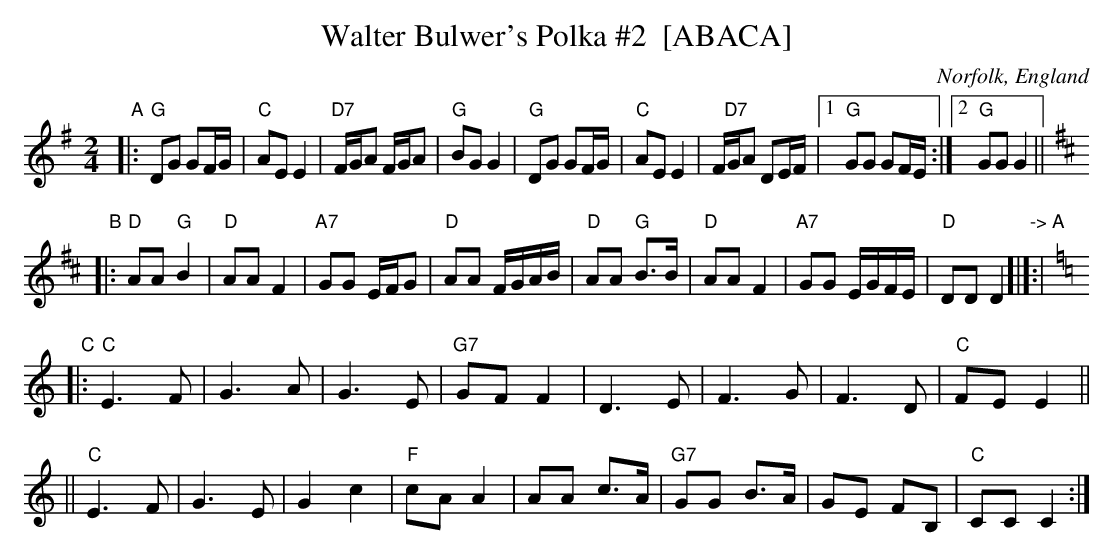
X:1
T: Walter Bulwer's Polka #2  [ABACA]
O: Norfolk, England
M: 2/4
L: 1/8
K: G
"A"\
|: "G"DG GF/G/ | "C"AE E2 | "D7"F/G/A F/G/A | "G"BG G2 \
|  "G"DG GF/G/ | "C"AE E2 | F/"D7"G/A DE/F/ |1 "G"GG GF/E/ :|2 "G"GG G2 ||
K:D
"B"\
|: "D"AA "G"B2  | "D"AA F2 | "A7"GG E/F/G    | "D"AA F/G/A/B/ \
|  "D"AA "G"B>B | "D"AA F2 | "A7"GG E/G/F/E/ | "D"DD D2 "-> A"[|]:|
K:C
"C"\
|: "C"E3 F | G3 A | G3  E | "G7"GF F2 | D3   E |     F3   G | F3  D  | "C"FE E2 ||
|| "C"E3 F | G3 E | G2 c2 |  "F"cA A2 | AA c>A | "G7"GG B>A | GE FB, | "C"CC C2 :|
